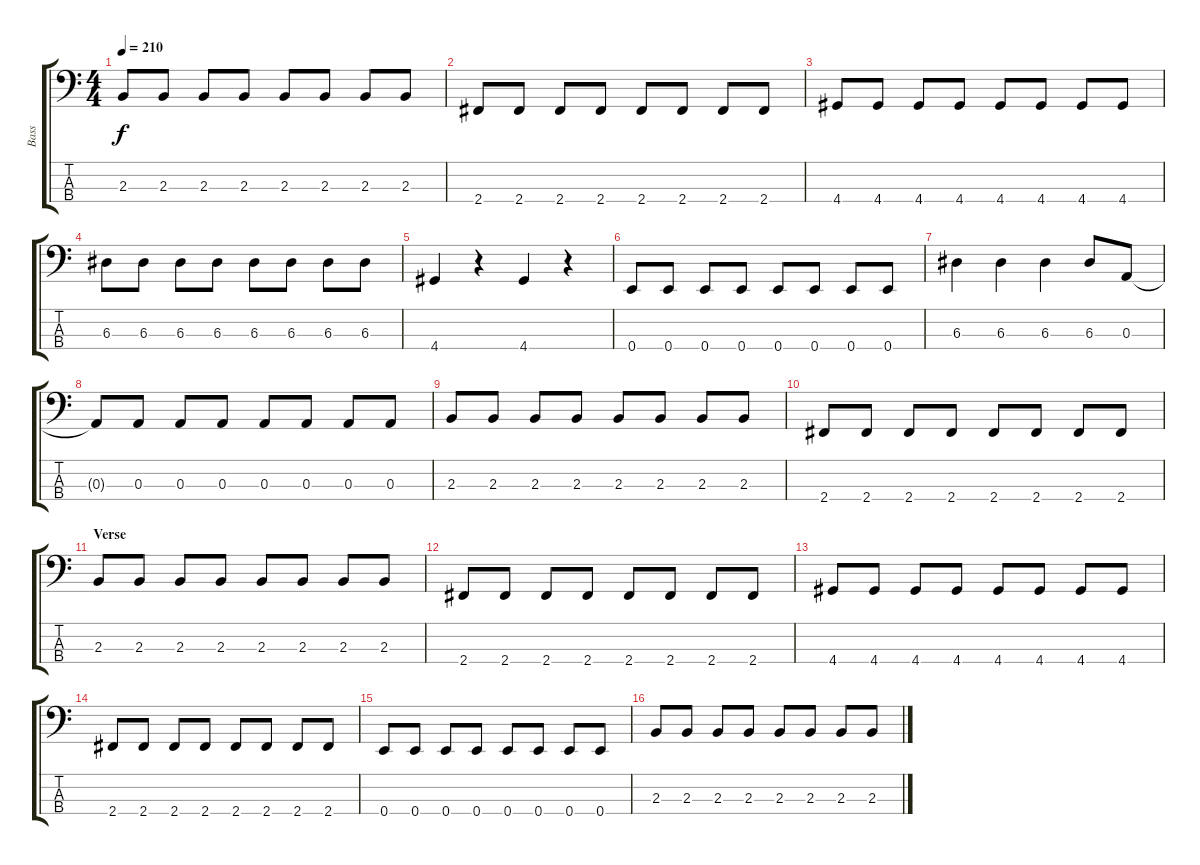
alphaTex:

\track ("Bass" "Bass") {instrument electricbassfinger}
\staff {score tabs}
\tuning (G2 D2 A1 E1) {hide}
\ts (4 4)
\tempo 210
\clef f4
\ks c
2.3.8{dy f} 2.3.8 2.3.8 2.3.8 2.3.8 2.3.8 2.3.8 2.3.8 |
2.4.8 2.4.8 2.4.8 2.4.8 2.4.8 2.4.8 2.4.8 2.4.8 |
4.4.8 4.4.8 4.4.8 4.4.8 4.4.8 4.4.8 4.4.8 4.4.8 |
6.3.8 6.3.8 6.3.8 6.3.8 6.3.8 6.3.8 6.3.8 6.3.8 |
4.4.4 r.4 4.4.4 r.4 |
0.4.8 0.4.8 0.4.8 0.4.8 0.4.8 0.4.8 0.4.8 0.4.8 |
6.3.4 6.3.4 6.3.4 6.3.8 0.3.8 |
0.3{t}.8 0.3.8 0.3.8 0.3.8 0.3.8 0.3.8 0.3.8 0.3.8 |
2.3.8 2.3.8 2.3.8 2.3.8 2.3.8 2.3.8 2.3.8 2.3.8 |
2.4.8 2.4.8 2.4.8 2.4.8 2.4.8 2.4.8 2.4.8 2.4.8 |
\section ("" "Verse")
2.3.8 2.3.8 2.3.8 2.3.8 2.3.8 2.3.8 2.3.8 2.3.8 |
2.4.8 2.4.8 2.4.8 2.4.8 2.4.8 2.4.8 2.4.8 2.4.8 |
4.4.8 4.4.8 4.4.8 4.4.8 4.4.8 4.4.8 4.4.8 4.4.8 |
2.4.8 2.4.8 2.4.8 2.4.8 2.4.8 2.4.8 2.4.8 2.4.8 |
0.4.8 0.4.8 0.4.8 0.4.8 0.4.8 0.4.8 0.4.8 0.4.8 |
2.3.8 2.3.8 2.3.8 2.3.8 2.3.8 2.3.8 2.3.8 2.3.8
